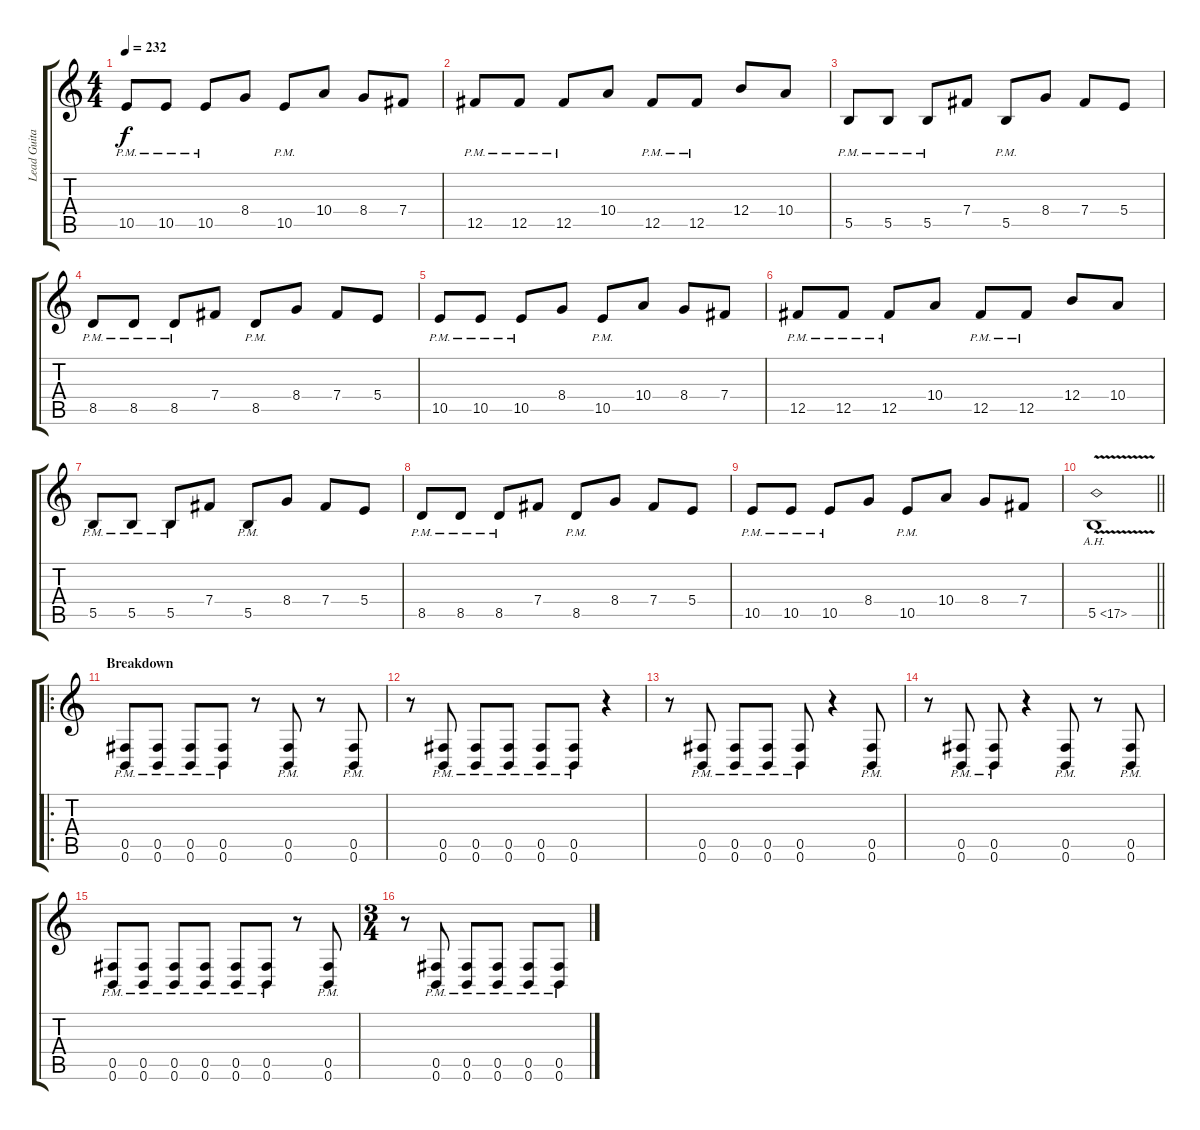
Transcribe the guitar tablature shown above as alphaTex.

\track ("Lead Guitar" "Lead Guita") {instrument distortionguitar}
\staff {score tabs}
\tuning (Db4 Ab3 E3 B2 Gb2 B1) {hide}
\ts (4 4)
\tempo 232
\clef g2
\ks c
10.5{pm}.8{dy f} 10.5{pm}.8 10.5{pm}.8 8.4.8 10.5{pm}.8 10.4.8 8.4.8 7.4.8 |
12.5{pm}.8 12.5{pm}.8 12.5{pm}.8 10.4.8 12.5{pm}.8 12.5{pm}.8 12.4.8 10.4.8 |
5.5{pm}.8 5.5{pm}.8 5.5{pm}.8 7.4.8 5.5{pm}.8 8.4.8 7.4.8 5.4.8 |
8.5{pm}.8 8.5{pm}.8 8.5{pm}.8 7.4.8 8.5{pm}.8 8.4.8 7.4.8 5.4.8 |
10.5{pm}.8 10.5{pm}.8 10.5{pm}.8 8.4.8 10.5{pm}.8 10.4.8 8.4.8 7.4.8 |
12.5{pm}.8 12.5{pm}.8 12.5{pm}.8 10.4.8 12.5{pm}.8 12.5{pm}.8 12.4.8 10.4.8 |
5.5{pm}.8 5.5{pm}.8 5.5{pm}.8 7.4.8 5.5{pm}.8 8.4.8 7.4.8 5.4.8 |
8.5{pm}.8 8.5{pm}.8 8.5{pm}.8 7.4.8 8.5{pm}.8 8.4.8 7.4.8 5.4.8 |
10.5{pm}.8 10.5{pm}.8 10.5{pm}.8 8.4.8 10.5{pm}.8 10.4.8 8.4.8 7.4.8 |
\barLineRight lightlight
5.5{ah 12 v}.1 |
\ro
\section ("" "Breakdown")
(0.5{pm} 0.6{pm}).8{volume 12} (0.5{pm} 0.6{pm}).8 (0.5{pm} 0.6{pm}).8 (0.5{pm} 0.6{pm}).8 r.8 (0.5{pm} 0.6{pm}).8 r.8 (0.5{pm} 0.6{pm}).8 |
r.8 (0.5{pm} 0.6{pm}).8 (0.5{pm} 0.6{pm}).8 (0.5{pm} 0.6{pm}).8 (0.5{pm} 0.6{pm}).8 (0.5{pm} 0.6{pm}).8 r.4 |
r.8 (0.5{pm} 0.6{pm}).8 (0.5{pm} 0.6{pm}).8 (0.5{pm} 0.6{pm}).8 (0.5{pm} 0.6{pm}).8 r.4 (0.5{pm} 0.6{pm}).8 |
r.8 (0.5{pm} 0.6{pm}).8 (0.5{pm} 0.6{pm}).8 r.4 (0.5{pm} 0.6{pm}).8 r.8 (0.5{pm} 0.6{pm}).8 |
(0.5{pm} 0.6{pm}).8 (0.5{pm} 0.6{pm}).8 (0.5{pm} 0.6{pm}).8 (0.5{pm} 0.6{pm}).8 (0.5{pm} 0.6{pm}).8 (0.5{pm} 0.6{pm}).8 r.8 (0.5{pm} 0.6{pm}).8 |
\ts (3 4)
r.8 (0.5{pm} 0.6{pm}).8 (0.5{pm} 0.6{pm}).8 (0.5{pm} 0.6{pm}).8 (0.5{pm} 0.6{pm}).8 (0.5{pm} 0.6{pm}).8
